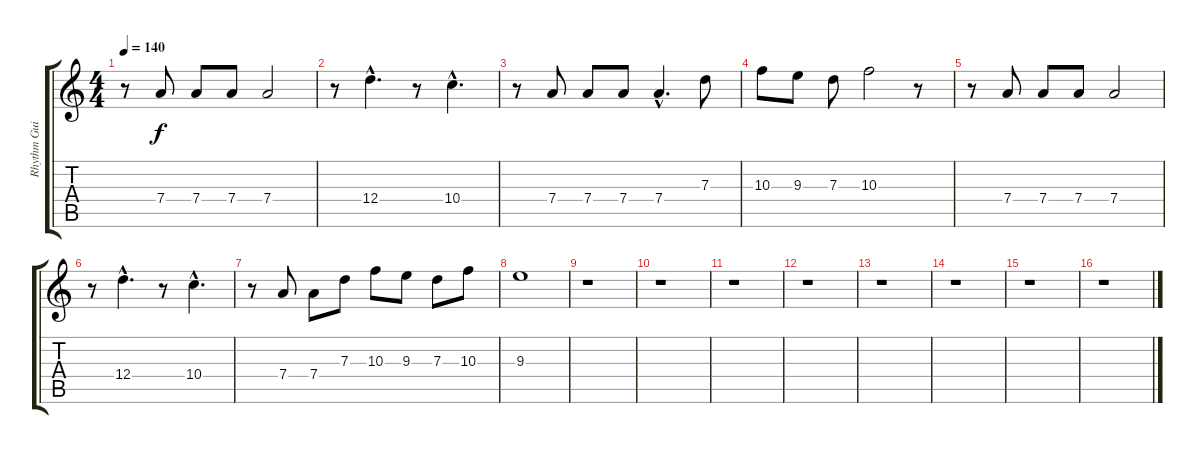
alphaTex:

\track ("Rhythm Guitar" "Rhythm Gui") {instrument overdrivenguitar}
\staff {score tabs}
\tuning (E4 B3 G3 D3 A2 D2) {hide}
\ts (4 4)
\tempo 140
\clef g2
\ks c
r.8{dy f} 7.4.8 7.4.8 7.4.8 7.4.2 |
r.8 12.4{hac}.4{d} r.8 10.4{hac}.4{d} |
r.8 7.4.8 7.4.8 7.4.8 7.4{hac}.4{d} 7.3.8 |
10.3.8 9.3.8 7.3.8 10.3.2 r.8 |
r.8 7.4.8 7.4.8 7.4.8 7.4.2 |
r.8 12.4{hac}.4{d} r.8 10.4{hac}.4{d} |
r.8 7.4.8 7.4.8 7.3.8 10.3.8 9.3.8 7.3.8 10.3.8 |
9.3.1 |
r.1 |
r.1 |
r.1 |
r.1 |
r.1 |
r.1 |
r.1 |
r.1
